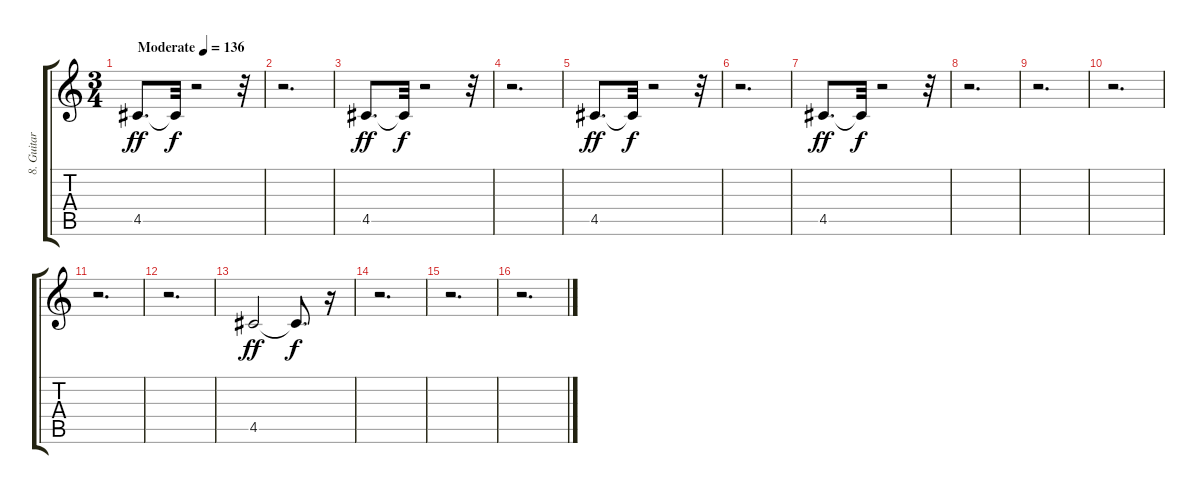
\track ("8. Guitar" "8. Guitar") {instrument acousticguitarsteel}
\staff {score tabs}
\tuning (E4 B3 G3 D3 A2 E2) {hide}
\ts (3 4)
\tempo (136 "Moderate")
\clef g2
\ks c
4.5.8{d dy ff instrument acousticguitarsteel} 4.5{t}.32{dy f} r.2 r.32 |
r.2{d} |
4.5.8{d dy ff} 4.5{t}.32{dy f} r.2 r.32 |
r.2{d} |
4.5.8{d dy ff} 4.5{t}.32{dy f} r.2 r.32 |
r.2{d} |
4.5.8{d dy ff} 4.5{t}.32{dy f} r.2 r.32 |
r.2{d} |
r.2{d} |
r.2{d} |
r.2{d} |
r.2{d} |
4.5.2{dy ff} 4.5{t}.8{d dy f} r.16 |
r.2{d} |
r.2{d} |
r.2{d}
